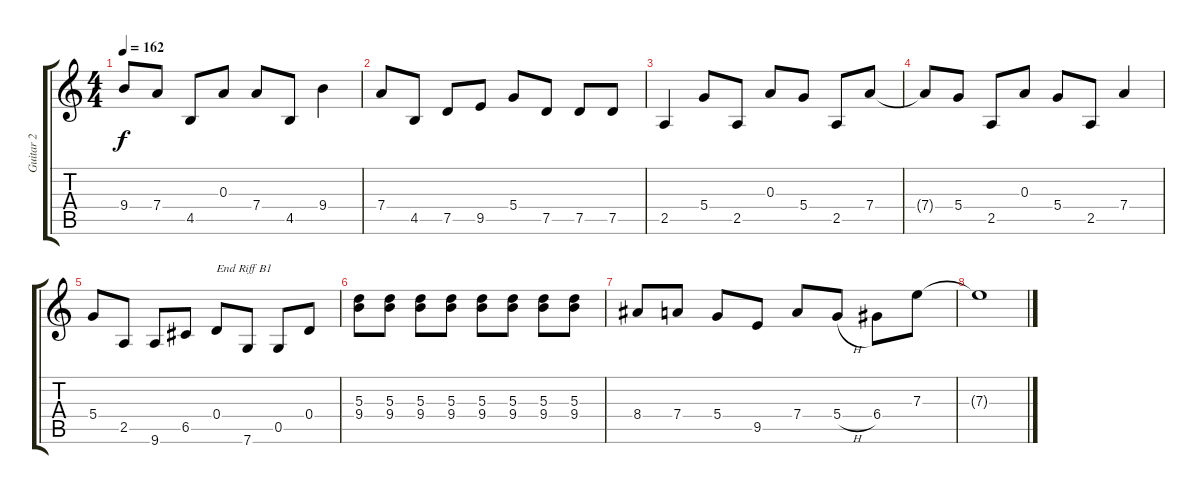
\track ("Guitar 2" "Guitar 2") {instrument acousticguitarsteel}
\staff {score tabs}
\tuning (G4 E4 A3 D3 G2 C2) {hide}
\ts (4 4)
\tempo 162
\clef g2
\ks c
9.4{t}.8{dy f} 7.4.8 4.5.8 0.3.8 7.4.8 4.5.8 9.4.4 |
7.4.8 4.5.8 7.5.8 9.5.8 5.4.8 7.5.8 7.5.8 7.5.8 |
2.5.4 5.4.8 2.5.8 0.3.8 5.4.8 2.5.8 7.4.8 |
7.4{t}.8 5.4.8 2.5.8 0.3.8 5.4.8 2.5.8 7.4.4 |
5.4.8 2.5.8 9.6.8 6.5.8 0.4.8{txt "End Riff B1"} 7.6.8 0.5.8 0.4.8 |
(5.3 9.4).8 (5.3 9.4).8 (5.3 9.4).8 (5.3 9.4).8 (5.3 9.4).8 (5.3 9.4).8 (5.3 9.4).8 (5.3 9.4).8 |
8.4.8 7.4.8 5.4.8 9.5.8 7.4.8 5.4{h}.8 6.4.8 7.3.8 |
7.3{t}.1
